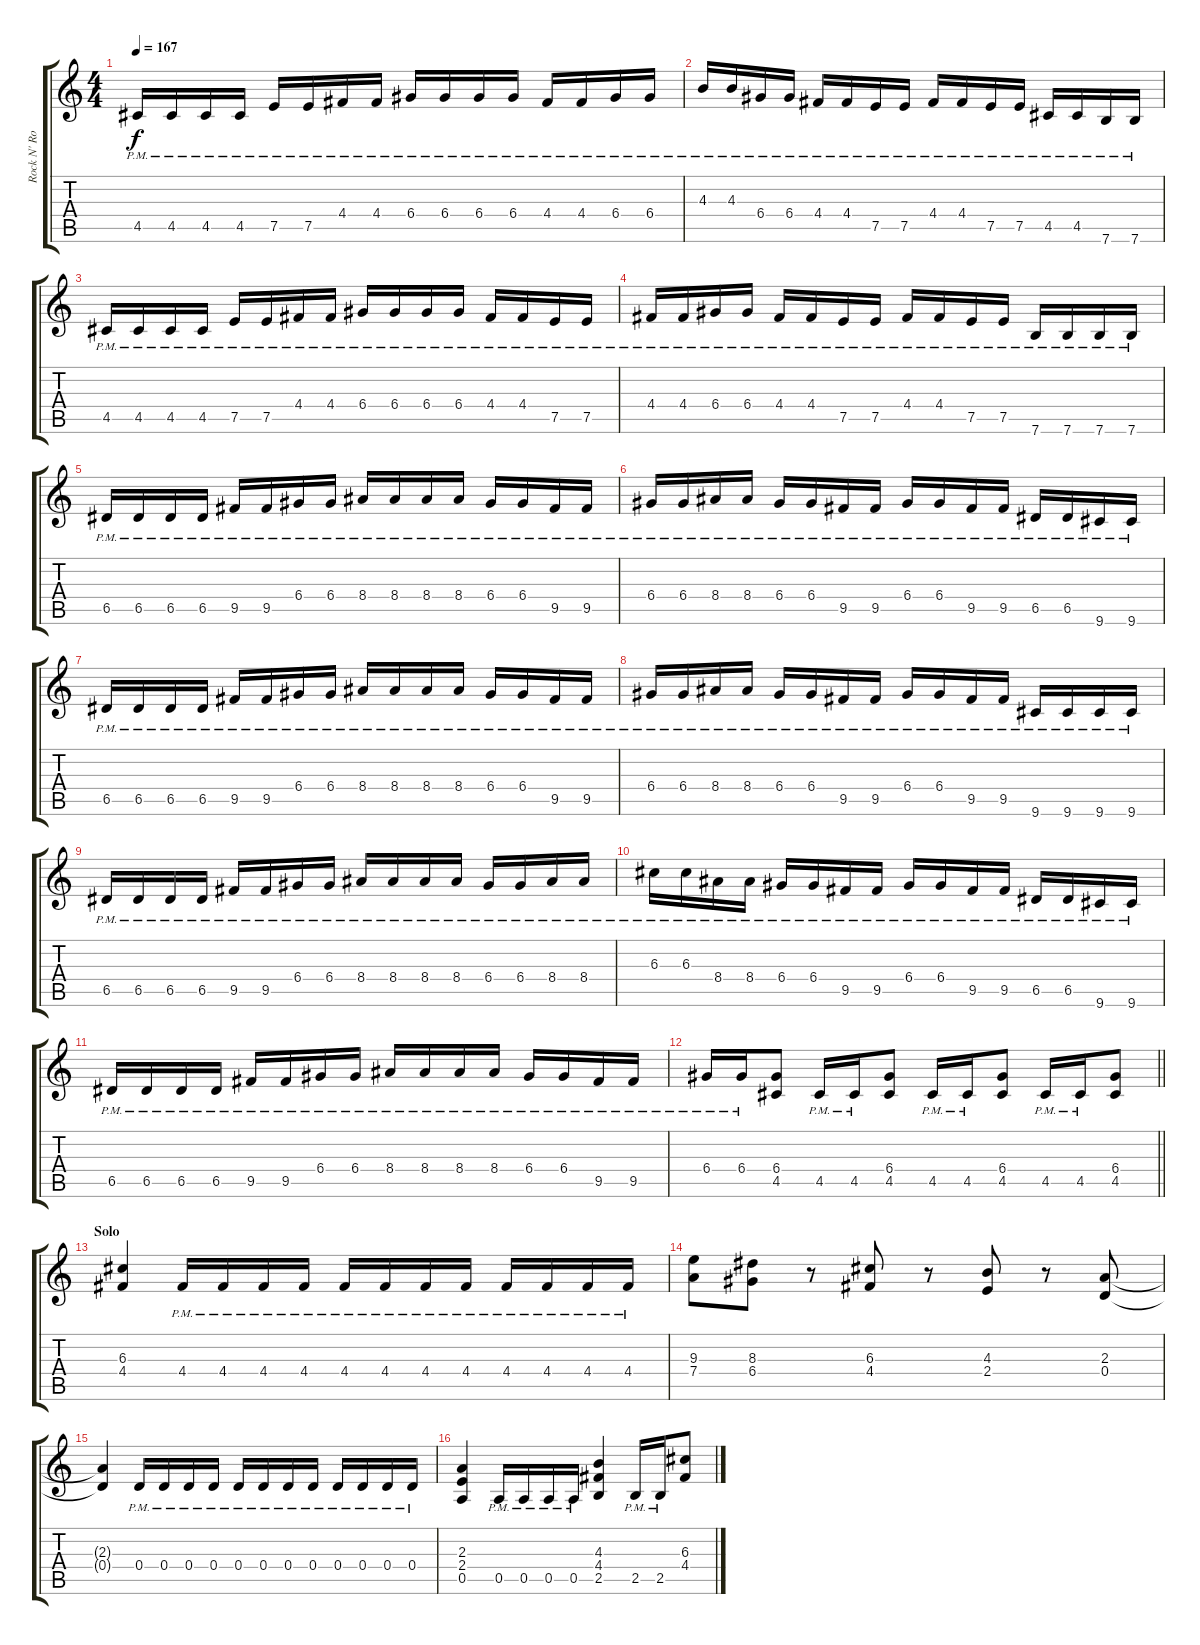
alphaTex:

\track ("Rock N' Rolf" "Rock N' Ro") {instrument distortionguitar}
\staff {score tabs}
\tuning (E4 B3 G3 D3 A2 E2) {hide}
\ts (4 4)
\tempo 167
\clef g2
\ks c
4.5{pm}.16{dy f} 4.5{pm}.16 4.5{pm}.16 4.5{pm}.16 7.5{pm}.16 7.5{pm}.16 4.4{pm}.16 4.4{pm}.16 6.4{pm}.16 6.4{pm}.16 6.4{pm}.16 6.4{pm}.16 4.4{pm}.16 4.4{pm}.16 6.4{pm}.16 6.4{pm}.16 |
4.3{pm}.16 4.3{pm}.16 6.4{pm}.16 6.4{pm}.16 4.4{pm}.16 4.4{pm}.16 7.5{pm}.16 7.5{pm}.16 4.4{pm}.16 4.4{pm}.16 7.5{pm}.16 7.5{pm}.16 4.5{pm}.16 4.5{pm}.16 7.6{pm}.16 7.6{pm}.16 |
4.5{pm}.16 4.5{pm}.16 4.5{pm}.16 4.5{pm}.16 7.5{pm}.16 7.5{pm}.16 4.4{pm}.16 4.4{pm}.16 6.4{pm}.16 6.4{pm}.16 6.4{pm}.16 6.4{pm}.16 4.4{pm}.16 4.4{pm}.16 7.5{pm}.16 7.5{pm}.16 |
4.4{pm}.16 4.4{pm}.16 6.4{pm}.16 6.4{pm}.16 4.4{pm}.16 4.4{pm}.16 7.5{pm}.16 7.5{pm}.16 4.4{pm}.16 4.4{pm}.16 7.5{pm}.16 7.5{pm}.16 7.6{pm}.16 7.6{pm}.16 7.6{pm}.16 7.6{pm}.16 |
6.5{pm}.16 6.5{pm}.16 6.5{pm}.16 6.5{pm}.16 9.5{pm}.16 9.5{pm}.16 6.4{pm}.16 6.4{pm}.16 8.4{pm}.16 8.4{pm}.16 8.4{pm}.16 8.4{pm}.16 6.4{pm}.16 6.4{pm}.16 9.5{pm}.16 9.5{pm}.16 |
6.4{pm}.16 6.4{pm}.16 8.4{pm}.16 8.4{pm}.16 6.4{pm}.16 6.4{pm}.16 9.5{pm}.16 9.5{pm}.16 6.4{pm}.16 6.4{pm}.16 9.5{pm}.16 9.5{pm}.16 6.5{pm}.16 6.5{pm}.16 9.6{pm}.16 9.6{pm}.16 |
6.5{pm}.16 6.5{pm}.16 6.5{pm}.16 6.5{pm}.16 9.5{pm}.16 9.5{pm}.16 6.4{pm}.16 6.4{pm}.16 8.4{pm}.16 8.4{pm}.16 8.4{pm}.16 8.4{pm}.16 6.4{pm}.16 6.4{pm}.16 9.5{pm}.16 9.5{pm}.16 |
6.4{pm}.16 6.4{pm}.16 8.4{pm}.16 8.4{pm}.16 6.4{pm}.16 6.4{pm}.16 9.5{pm}.16 9.5{pm}.16 6.4{pm}.16 6.4{pm}.16 9.5{pm}.16 9.5{pm}.16 9.6{pm}.16 9.6{pm}.16 9.6{pm}.16 9.6{pm}.16 |
6.5{pm}.16 6.5{pm}.16 6.5{pm}.16 6.5{pm}.16 9.5{pm}.16 9.5{pm}.16 6.4{pm}.16 6.4{pm}.16 8.4{pm}.16 8.4{pm}.16 8.4{pm}.16 8.4{pm}.16 6.4{pm}.16 6.4{pm}.16 8.4{pm}.16 8.4{pm}.16 |
6.3{pm}.16 6.3{pm}.16 8.4{pm}.16 8.4{pm}.16 6.4{pm}.16 6.4{pm}.16 9.5{pm}.16 9.5{pm}.16 6.4{pm}.16 6.4{pm}.16 9.5{pm}.16 9.5{pm}.16 6.5{pm}.16 6.5{pm}.16 9.6{pm}.16 9.6{pm}.16 |
6.5{pm}.16 6.5{pm}.16 6.5{pm}.16 6.5{pm}.16 9.5{pm}.16 9.5{pm}.16 6.4{pm}.16 6.4{pm}.16 8.4{pm}.16 8.4{pm}.16 8.4{pm}.16 8.4{pm}.16 6.4{pm}.16 6.4{pm}.16 9.5{pm}.16 9.5{pm}.16 |
\barLineRight lightlight
6.4{pm}.16 6.4{pm}.16 (6.4 4.5).8 4.5{pm}.16 4.5{pm}.16 (6.4 4.5).8 4.5{pm}.16 4.5{pm}.16 (6.4 4.5).8 4.5{pm}.16 4.5{pm}.16 (6.4 4.5).8 |
\section ("" "Solo")
(6.3 4.4).4 4.4{pm}.16 4.4{pm}.16 4.4{pm}.16 4.4{pm}.16 4.4{pm}.16 4.4{pm}.16 4.4{pm}.16 4.4{pm}.16 4.4{pm}.16 4.4{pm}.16 4.4{pm}.16 4.4{pm}.16 |
(9.3 7.4).8 (8.3 6.4).8 r.8 (6.3 4.4).8 r.8 (4.3 2.4).8 r.8 (2.3 0.4).8 |
(2.3{t} 0.4{t}).4 0.4{pm}.16 0.4{pm}.16 0.4{pm}.16 0.4{pm}.16 0.4{pm}.16 0.4{pm}.16 0.4{pm}.16 0.4{pm}.16 0.4{pm}.16 0.4{pm}.16 0.4{pm}.16 0.4{pm}.16 |
(2.3 2.4 0.5).4 0.5{pm}.16 0.5{pm}.16 0.5{pm}.16 0.5{pm}.16 (4.3 4.4 2.5).4 2.5{pm}.16 2.5{pm}.16 (6.3 4.4).8
